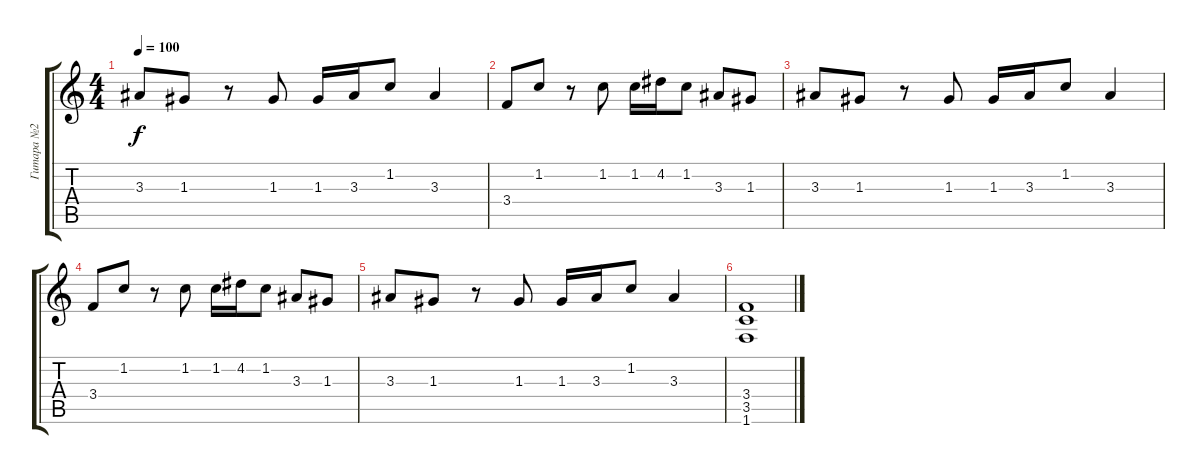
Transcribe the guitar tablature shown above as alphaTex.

\track ("Гитара №2" "Гитара №2") {instrument overdrivenguitar}
\staff {score tabs}
\tuning (E4 B3 G3 D3 A2 E2) {hide}
\ts (4 4)
\tempo 100
\clef g2
\ks c
3.3.8{dy f} 1.3.8 r.8 1.3.8 1.3.16 3.3.16 1.2.8 3.3.4 |
3.4.8 1.2.8 r.8 1.2.8 1.2.16 4.2.16 1.2.8 3.3.8 1.3.8 |
3.3.8 1.3.8 r.8 1.3.8 1.3.16 3.3.16 1.2.8 3.3.4 |
3.4.8 1.2.8 r.8 1.2.8 1.2.16 4.2.16 1.2.8 3.3.8 1.3.8 |
3.3.8 1.3.8 r.8 1.3.8 1.3.16 3.3.16 1.2.8 3.3.4 |
(3.4 3.5 1.6).1
